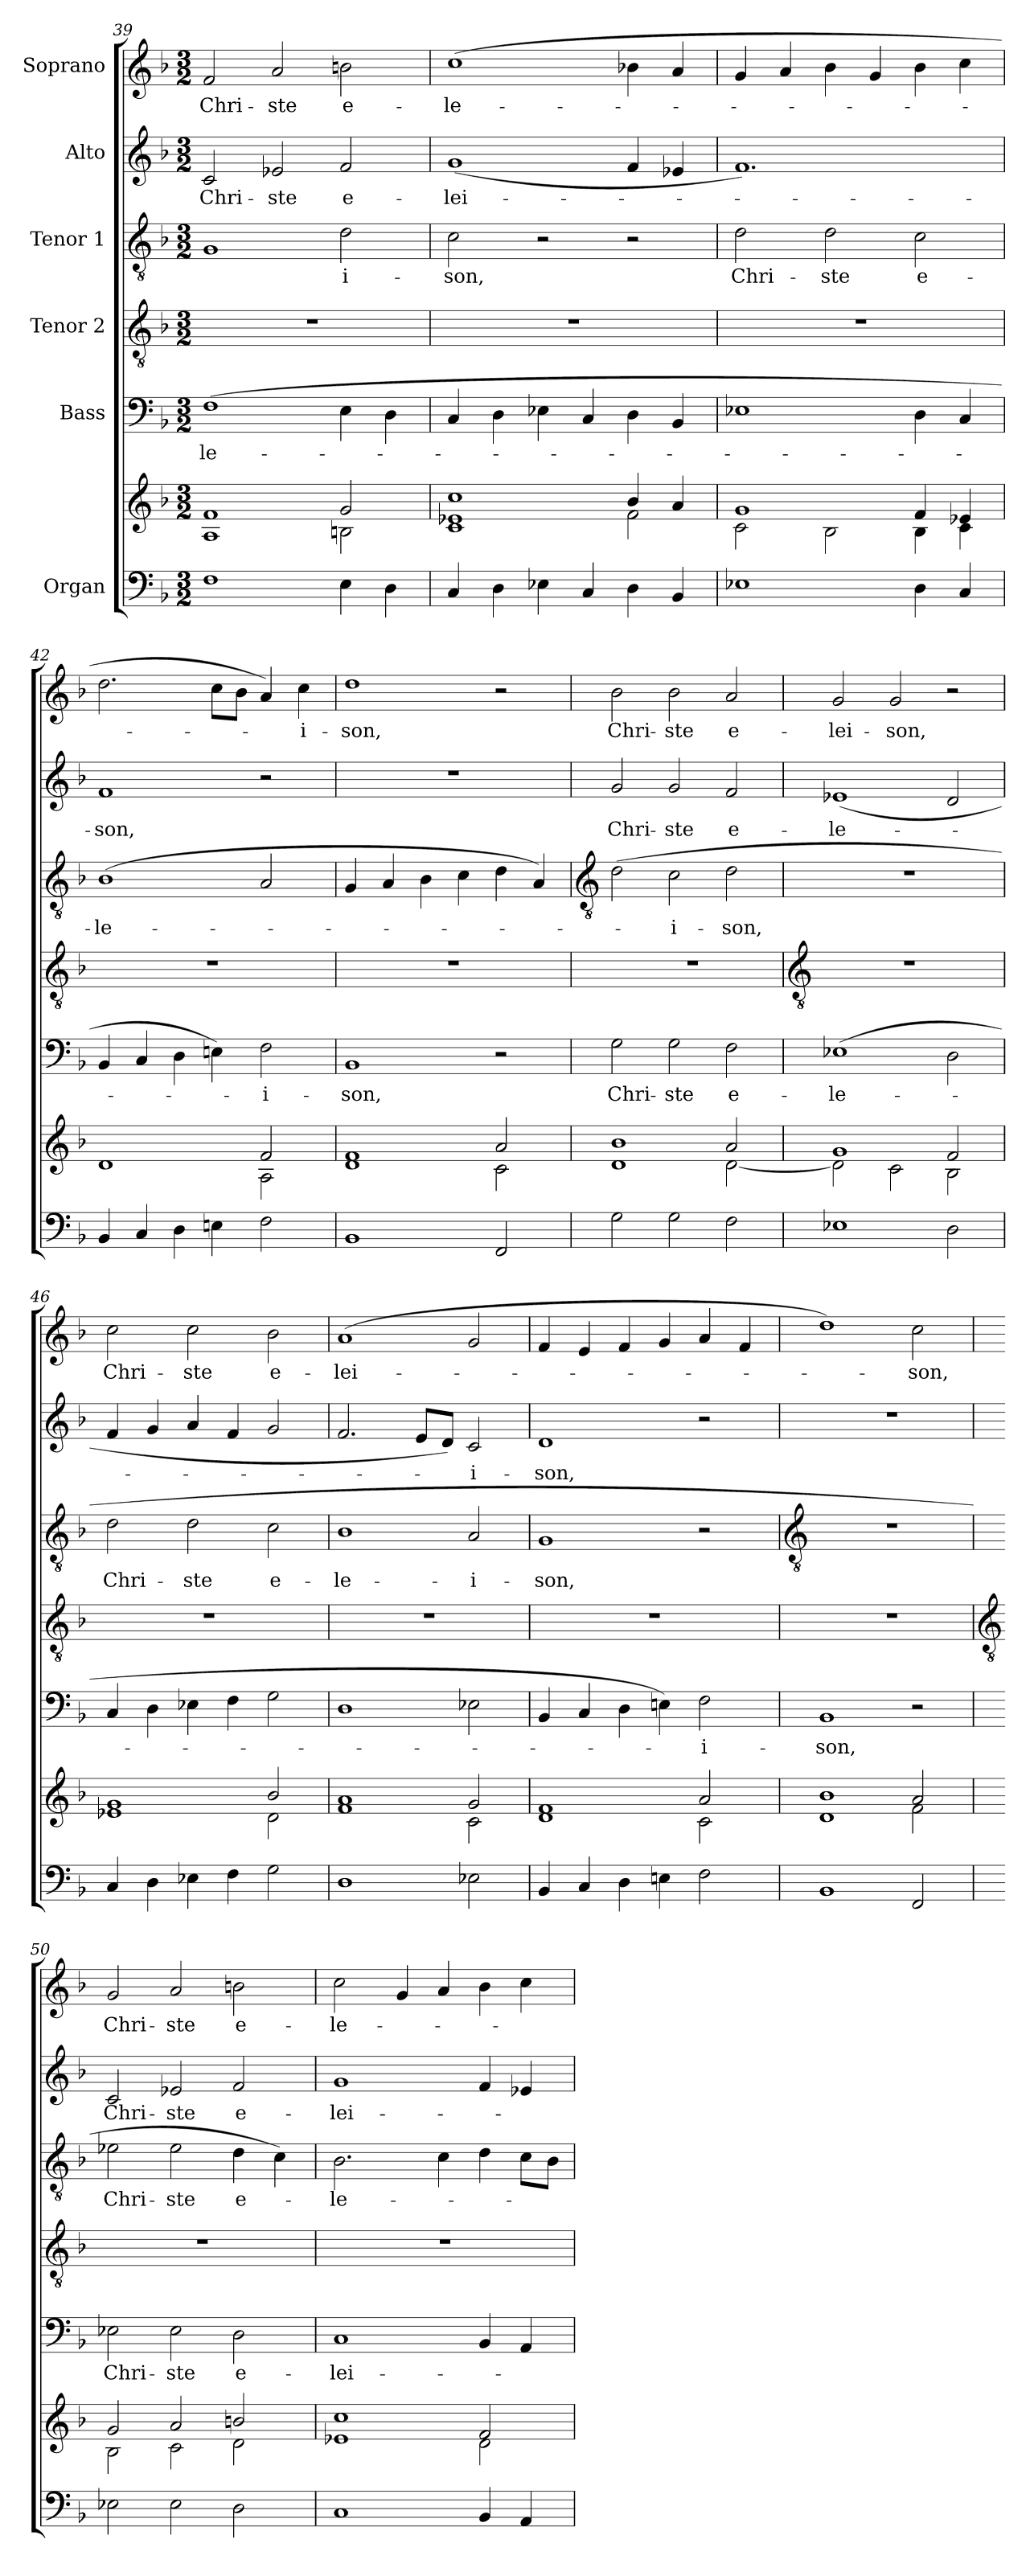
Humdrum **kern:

**kern	**kern	**kern	**text	**kern	**kern	**text	**kern	**text	**kern	**text
*part6	*part6	*part5	*part5	*part4	*part3	*part3	*part2	*part2	*part1	*part1
*staff7	*staff6	*staff5	*staff5	*staff4	*staff3	*staff3	*staff2	*staff2	*staff1	*staff1
*I"Organ	*	*I"Bass	*	*I"Tenor 2	*I"Tenor 1	*	*I"Alto	*	*I"Soprano	*
!!LO:LB:g=z
*clefF4	*clefG2	*clefF4	*	*clefGv2	*clefGv2	*	*clefG2	*	*clefG2	*
*k[b-]	*k[b-]	*k[b-]	*	*k[b-]	*k[b-]	*	*k[b-]	*	*k[b-]	*
*F:	*F:	*F:	*	*F:	*F:	*	*F:	*	*F:	*
*M3/2	*M3/2	*M3/2	*	*M3/2	*M3/2	*	*M3/2	*	*M3/2	*
=39	=39	=39	=39	=39	=39	=39	=39	=39	=39	=39
*	*^	*	*	*	*	*	*	*	*	*
!	!	!	!	!LO:LY:b	!LO:N:vis=1	!	!	!	!LO:LY:b	!	!LO:LY:b
1F	1A/	1f\	(>1F	-le-	1.r	1G	.	2c/	Chri-	2f/	Chri-
!	!	!	!	!	!	!	!	!	!LO:LY:b	!	!LO:LY:b
.	.	.	.	.	.	.	.	2e-X/	-ste	2a/	-ste
!	!	!	!	!	!	!	!LO:LY:b	!	!LO:LY:b	!	!LO:LY:b
4E\	2g/	2Bn\	4E\	.	.	2d\	-i-	2f/	e-	2bn\	e-
4D\	.	.	4D\	.	.	.	.	.	.	.	.
=40	=40	=40	=40	=40	=40	=40	=40	=40	=40	=40	=40
!	!	!	!	!	!LO:N:vis=1	!	!LO:LY:b	!	!LO:LY:b	!	!LO:LY:b
4C/	1c/ 1e-X/	1cc\	4C/	.	1.r	2c\	-son,	(<1g	-lei-	(>1cc	-le-
4D\	.	.	4D\	.	.	.	.	.	.	.	.
4E-X\	.	.	4E-X\	.	.	2r	.	.	.	.	.
4C/	.	.	4C/	.	.	.	.	.	.	.	.
4D\	4b-/	2f\	4D\	.	.	2r	.	4f/	.	4b-X\	.
4BB-/	4a/	.	4BB-/	.	.	.	.	4e-X/	.	4a/	.
=41	=41	=41	=41	=41	=41	=41	=41	=41	=41	=41	=41
!	!	!	!	!	!LO:N:vis=1	!	!LO:LY:b	!	!	!	!
1E-X	1g/	2c\	1E-X	.	1.r	2d\	Chri-	1.f)	.	4g/	.
.	.	.	.	.	.	.	.	.	.	4a/	.
!	!	!	!	!	!	!	!LO:LY:b	!	!	!	!
.	.	2B-\	.	.	.	2d\	-ste	.	.	4b-\	.
.	.	.	.	.	.	.	.	.	.	4g/	.
!	!	!	!	!	!	!	!LO:LY:b	!	!	!	!
4D\	4f/	4B-\	4D\	.	.	2c\	e-	.	.	4b-\	.
4C/	4e-X/	4c\	4C/	.	.	.	.	.	.	4cc\	.
=42	=42	=42	=42	=42	=42	=42	=42	=42	=42	=42	=42
!	!	!	!	!	!LO:N:vis=1	!	!LO:LY:b	!	!LO:LY:b	!	!
4BB-/	1d/	4ryy	4BB-/	.	1.r	(<1B-	-le-	1f	-son,	2.dd\	.
4C/	.	4ryy	4C/	.	.	.	.	.	.	.	.
4D\	.	4ryy	4D\	.	.	.	.	.	.	.	.
4En\	.	4ryy	4En\)	.	.	.	.	.	.	8cc\L	.
.	.	.	.	.	.	.	.	.	.	8b-\J	.
!	!	!	!	!LO:LY:b	!	!	!	!	!	!	!
2F\	2f/	2A\	2F\	-i-	.	2A/	.	2r	.	4a/)	.
!	!	!	!	!	!	!	!	!	!	!	!LO:LY:b
.	.	.	.	.	.	.	.	.	.	4cc\	-i-
=43	=43	=43	=43	=43	=43	=43	=43	=43	=43	=43	=43
!	!	!	!	!LO:LY:b	!LO:N:vis=1	!	!	!LO:N:vis=1	!	!	!LO:LY:b
1BB-	1d/	1f\	1BB-	-son,	1.r	4G/	.	1.r	.	1dd	-son,
.	.	.	.	.	.	4A/	.	.	.	.	.
.	.	.	.	.	.	4B-\	.	.	.	.	.
.	.	.	.	.	.	4c\	.	.	.	.	.
2FF/	2a/	2c\	2r	.	.	4d\	.	.	.	2r	.
.	.	.	.	.	.	4A/)	.	.	.	.	.
!!LO:LB:g=z
=44	=44	=44	=44	=44	=44	=44	=44	=44	=44	=44	=44
*	*	*	*	*	*	*clefGv2	*	*	*	*	*
!	!	!	!	!LO:LY:b	!LO:N:vis=1	!	!	!	!LO:LY:b	!	!LO:LY:b
2G\	1d/	1b-\	2G\	Chri-	1.r	(>2d\	.	2g/	Chri-	2b-\	Chri-
!	!	!	!	!LO:LY:b	!	!	!LO:LY:b	!	!LO:LY:b	!	!LO:LY:b
2G\	.	.	2G\	-ste	.	2c\	-i-	2g/	-ste	2b-\	-ste
!	!	!	!	!LO:LY:b	!	!	!LO:LY:b	!	!LO:LY:b	!	!LO:LY:b
2F\	2a/	[2d\	2F\	e-	.	2d\	-son,	2f/	e-	2a/	e-
!!LO:LB:g=z
=45	=45	=45	=45	=45	=45	=45	=45	=45	=45	=45	=45
*	*	*	*	*	*clefGv2	*	*	*	*	*	*
!	!	!	!	!LO:LY:b	!LO:N:vis=1	!LO:N:vis=1	!	!	!LO:LY:b	!	!LO:LY:b
1E-X	1g/	2d\]	(>1E-X	-le-	1.r	1.r	.	(<1e-X	-le-	2g/	-lei-
!	!	!	!	!	!	!	!	!	!	!	!LO:LY:b
.	.	2c\	.	.	.	.	.	.	.	2g/	-son,
2D\	2f/	2B-\	2D\	.	.	.	.	2d/	.	2r	.
=46	=46	=46	=46	=46	=46	=46	=46	=46	=46	=46	=46
!	!	!	!	!	!LO:N:vis=1	!	!LO:LY:b	!	!	!	!LO:LY:b
4C/	1e-X/	1g\	4C/	.	1.r	2d\	Chri-	4f/	.	2cc\	Chri-
4D\	.	.	4D\	.	.	.	.	4g/	.	.	.
!	!	!	!	!	!	!	!LO:LY:b	!	!	!	!LO:LY:b
4E-X\	.	.	4E-X\	.	.	2d\	-ste	4a/	.	2cc\	-ste
4F\	.	.	4F\	.	.	.	.	4f/	.	.	.
!	!	!	!	!	!	!	!LO:LY:b	!	!	!	!LO:LY:b
2G\	2b-/	2d\	2G\	.	.	2c\	e-	2g/	.	2b-\	e-
=47	=47	=47	=47	=47	=47	=47	=47	=47	=47	=47	=47
!	!	!	!	!	!LO:N:vis=1	!	!LO:LY:b	!	!	!	!LO:LY:b
1D	1f/	1a\	1D	.	1.r	1B-	-le-	2.f/	.	(>1a	-lei-
.	.	.	.	.	.	.	.	8e/L	.	.	.
.	.	.	.	.	.	.	.	8d/J)	.	.	.
!	!	!	!	!	!	!	!LO:LY:b	!	!LO:LY:b	!	!
2E-X\	2g/	2c\	2E-X\	.	.	2A/	-i-	2c/	-i-	2g/	.
=48	=48	=48	=48	=48	=48	=48	=48	=48	=48	=48	=48
!	!	!	!	!	!LO:N:vis=1	!	!LO:LY:b	!	!LO:LY:b	!	!
4BB-/	1d/	1f\	4BB-/	.	1.r	1G	-son,	1d	-son,	4f/	.
4C/	.	.	4C/	.	.	.	.	.	.	4e/	.
4D\	.	.	4D\	.	.	.	.	.	.	4f/	.
4En\	.	.	4En\)	.	.	.	.	.	.	4g/	.
!	!	!	!	!LO:LY:b	!	!	!	!	!	!	!
2F\	2a/	2c\	2F\	-i-	.	2r	.	2r	.	4a/	.
.	.	.	.	.	.	.	.	.	.	4f/	.
!!LO:LB:g=z
=49	=49	=49	=49	=49	=49	=49	=49	=49	=49	=49	=49
*	*	*	*	*	*	*clefGv2	*	*	*	*	*
!	!	!	!	!LO:LY:b	!LO:N:vis=1	!LO:N:vis=1	!	!LO:N:vis=1	!	!	!
1BB-	1d/	1b-\	1BB-	-son,	1.r	1.r	.	1.r	.	1dd)	.
!	!	!	!	!	!	!	!	!	!	!	!LO:LY:b
2FF/	2a/	2f\	2r	.	.	.	.	.	.	2cc\	-son,
!!LO:LB:g=z
=50	=50	=50	=50	=50	=50	=50	=50	=50	=50	=50	=50
*	*	*	*	*	*clefGv2	*	*	*	*	*	*
!	!	!	!	!LO:LY:b	!LO:N:vis=1	!	!LO:LY:b	!	!LO:LY:b	!	!LO:LY:b
2E-X\	2g/	2B-\	2E-X\	Chri-	1.r	2e-X\	Chri-	2c/	Chri-	2g/	Chri-
!	!	!	!	!LO:LY:b	!	!	!LO:LY:b	!	!LO:LY:b	!	!LO:LY:b
2E-\	2a/	2c\	2E-\	-ste	.	2e-\	-ste	2e-X/	-ste	2a/	-ste
!	!	!	!	!LO:LY:b	!	!	!LO:LY:b	!	!LO:LY:b	!	!LO:LY:b
2D\	2bn/	2d\	2D\	e-	.	4d\	e-	2f/	e-	2bn\	e-
.	.	.	.	.	.	4c\)	.	.	.	.	.
=51	=51	=51	=51	=51	=51	=51	=51	=51	=51	=51	=51
!	!	!	!	!LO:LY:b	!LO:N:vis=1	!	!LO:LY:b	!	!LO:LY:b	!	!LO:LY:b
1C	1e-X/	1cc\	1C	-lei-	1.r	2.B-\	-le-	1g	-lei-	2cc\	-le-
.	.	.	.	.	.	.	.	.	.	4g/	.
.	.	.	.	.	.	4c\	.	.	.	4a/	.
4BB-/	2f/	2d\	4BB-/	.	.	4d\	.	4f/	.	4b-\	.
4AA/	.	.	4AA/	.	.	8c\L	.	4e-X/	.	4cc\	.
.	.	.	.	.	.	8B-\J	.	.	.	.	.
*	*v	*v	*	*	*	*	*	*	*	*	*
=	=	=	=	=	=	=	=	=	=	=
*-	*-	*-	*-	*-	*-	*-	*-	*-	*-	*-
